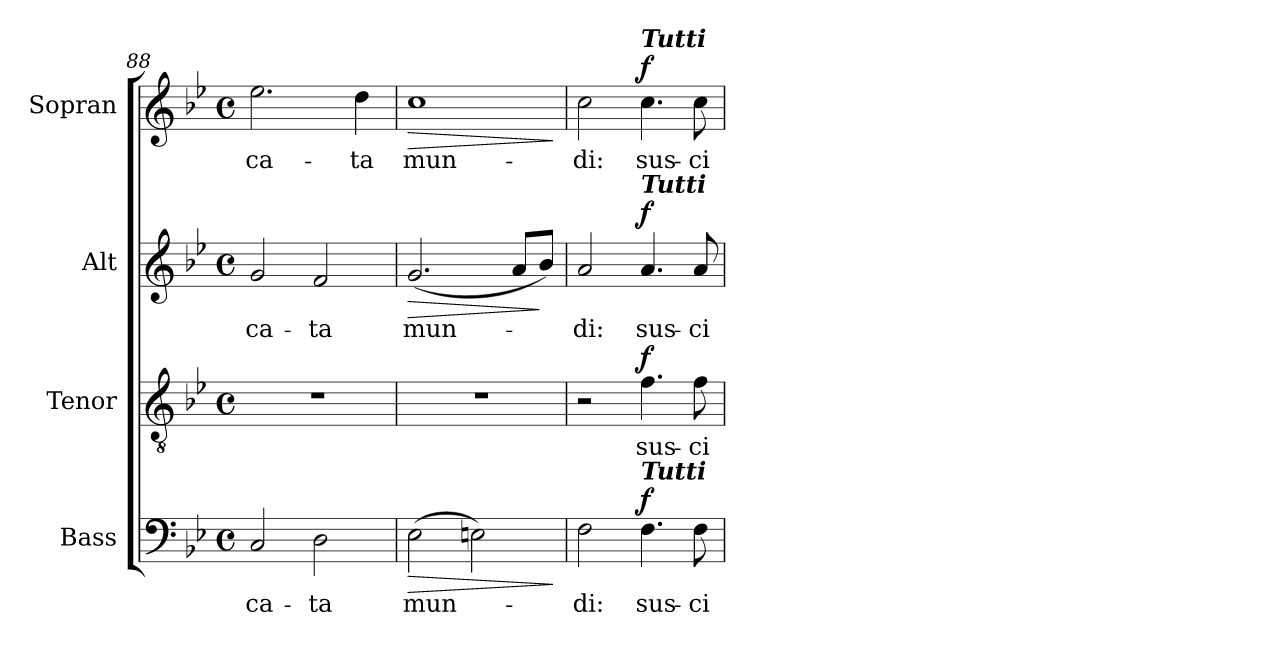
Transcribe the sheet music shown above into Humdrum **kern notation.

**kern	**text	**dynam	**kern	**text	**dynam	**kern	**text	**dynam	**kern	**text	**dynam
*part4	*part4	*part4	*part3	*part3	*part3	*part2	*part2	*part2	*part1	*part1	*part1
*staff4	*staff4	*staff4	*staff3	*staff3	*staff3	*staff2	*staff2	*staff2	*staff1	*staff1	*staff1
*I"Bass	*	*	*I"Tenor	*	*	*I"Alt	*	*	*I"Sopran	*	*
*I'B.	*	*	*I'T.	*	*	*I'A.	*	*	*I'S.	*	*
*clefF4	*	*	*clefGv2	*	*	*clefG2	*	*	*clefG2	*	*
*k[b-e-]	*	*	*k[b-e-]	*	*	*k[b-e-]	*	*	*k[b-e-]	*	*
*B-:	*	*	*B-:	*	*	*B-:	*	*	*B-:	*	*
*M4/4	*	*	*M4/4	*	*	*M4/4	*	*	*M4/4	*	*
*met(c)	*	*	*met(c)	*	*	*met(c)	*	*	*met(c)	*	*
=88	=88	=88	=88	=88	=88	=88	=88	=88	=88	=88	=88
!	!LO:LY:b	!	!	!	!	!	!LO:LY:b	!	!	!LO:LY:b	!
2C/	-ca-	.	1r	.	.	2g/	-ca-	.	2.ee-\	-ca-	.
!	!LO:LY:b	!	!	!	!	!	!LO:LY:b	!	!	!	!
2D\	-ta	.	.	.	.	2f/	-ta	.	.	.	.
!	!	!	!	!	!	!	!	!	!	!LO:LY:b	!
.	.	.	.	.	.	.	.	.	4dd\	-ta	.
=89	=89	=89	=89	=89	=89	=89	=89	=89	=89	=89	=89
!	!LO:LY:b	!LO:HP:b	!	!	!	!	!LO:LY:b	!LO:HP:b	!	!LO:LY:b	!LO:HP:b
(>2E-\	mun-	>	1r	.	.	(<2.g/	mun-	>	1cc	mun-	>
2En\)	.	.	.	.	.	.	.	.	.	.	.
.	.	.	.	.	.	8a/L	.	.	.	.	.
.	.	.	.	.	.	8b-/J)	.	]	.	.	.
.	.	]	.	.	.	.	.	.	.	.	]
=90	=90	=90	=90	=90	=90	=90	=90	=90	=90	=90	=90
!	!LO:LY:b	!	!	!	!	!	!LO:LY:b	!	!	!LO:LY:b	!
2F\	-di:	.	2r	.	.	2a/	-di:	.	2cc\	-di:	.
!	!	!	!	!	!	!	!	!	!LO:TX:a:Bi:t=Tutti	!	!
!	!	!	!	!	!	!LO:TX:a:Bi:t=Tutti	!	!	!	!	!
!LO:TX:a:Bi:t=Tutti	!	!	!	!	!	!	!	!	!	!	!
!	!LO:LY:b	!LO:DY:a	!	!LO:LY:b	!LO:DY:a	!	!LO:LY:b	!LO:DY:a	!	!LO:LY:b	!LO:DY:a
4.F\	sus-	f	4.f\	sus-	f	4.a/	sus-	f	4.cc\	sus-	f
!	!LO:LY:b	!	!	!LO:LY:b	!	!	!LO:LY:b	!	!	!LO:LY:b	!
8F\	-ci-	.	8f\	-ci-	.	8a/	-ci-	.	8cc\	-ci-	.
=	=	=	=	=	=	=	=	=	=	=	=
*-	*-	*-	*-	*-	*-	*-	*-	*-	*-	*-	*-
